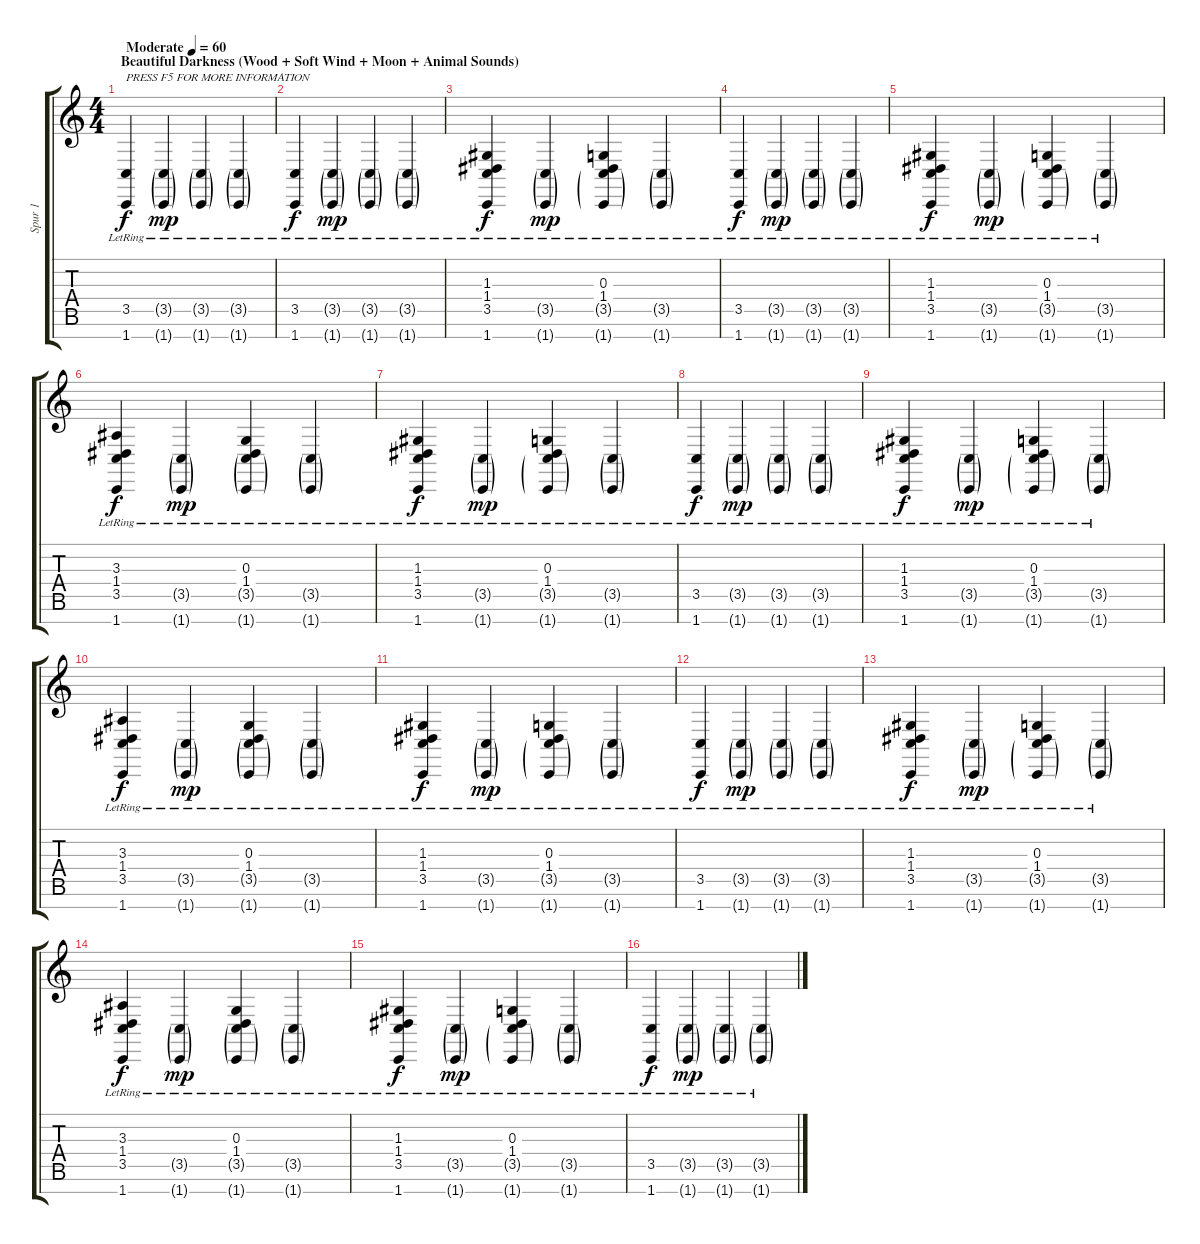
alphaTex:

\track ("Spur 1" "Spur 1") {instrument brightacousticpiano}
\staff {score tabs}
\tuning (E4 B3 G3 D3 A2 E2 B1) {hide}
\ts (4 4)
\section ("" "Beautiful Darkness (Wood + Soft Wind + Moon + Animal Sounds)")
\tempo (60 "Moderate")
\clef g2
\ks c
(3.5{lr} 1.7{lr}).4{txt "PRESS F5 FOR MORE INFORMATION" dy f instrument brightacousticpiano} (3.5{g lr} 1.7{g lr}).4{dy mp} (3.5{g lr} 1.7{g lr}).4 (3.5{g lr} 1.7{g lr}).4 |
(3.5{lr} 1.7{lr}).4{dy f} (3.5{g lr} 1.7{g lr}).4{dy mp} (3.5{g lr} 1.7{g lr}).4 (3.5{g lr} 1.7{g lr}).4 |
(1.3{lr} 1.4{lr} 3.5{lr} 1.7{lr}).4{dy f} (3.5{g lr} 1.7{g lr}).4{dy mp} (0.3{lr} 1.4{lr} 3.5{g lr} 1.7{g lr}).4 (3.5{g lr} 1.7{g lr}).4 |
(3.5{lr} 1.7{lr}).4{dy f} (3.5{g lr} 1.7{g lr}).4{dy mp} (3.5{g lr} 1.7{g lr}).4 (3.5{g lr} 1.7{g lr}).4 |
(1.3{lr} 1.4{lr} 3.5{lr} 1.7{lr}).4{dy f} (3.5{g lr} 1.7{g lr}).4{dy mp} (0.3{lr} 1.4{lr} 3.5{g lr} 1.7{g lr}).4 (3.5{g lr} 1.7{g lr}).4 |
(3.3{lr} 1.4{lr} 3.5{lr} 1.7{lr}).4{dy f} (3.5{g lr} 1.7{g lr}).4{dy mp} (0.3{lr} 1.4{lr} 3.5{g lr} 1.7{g lr}).4 (3.5{g lr} 1.7{g lr}).4 |
(1.3{lr} 1.4{lr} 3.5{lr} 1.7{lr}).4{dy f} (3.5{g lr} 1.7{g lr}).4{dy mp} (0.3{lr} 1.4{lr} 3.5{g lr} 1.7{g lr}).4 (3.5{g lr} 1.7{g lr}).4 |
(3.5{lr} 1.7{lr}).4{dy f} (3.5{g lr} 1.7{g lr}).4{dy mp} (3.5{g lr} 1.7{g lr}).4 (3.5{g lr} 1.7{g lr}).4 |
(1.3{lr} 1.4{lr} 3.5{lr} 1.7{lr}).4{dy f} (3.5{g lr} 1.7{g lr}).4{dy mp} (0.3{lr} 1.4{lr} 3.5{g lr} 1.7{g lr}).4 (3.5{g lr} 1.7{g lr}).4 |
(3.3{lr} 1.4{lr} 3.5{lr} 1.7{lr}).4{dy f} (3.5{g lr} 1.7{g lr}).4{dy mp} (0.3{lr} 1.4{lr} 3.5{g lr} 1.7{g lr}).4 (3.5{g lr} 1.7{g lr}).4 |
(1.3{lr} 1.4{lr} 3.5{lr} 1.7{lr}).4{dy f} (3.5{g lr} 1.7{g lr}).4{dy mp} (0.3{lr} 1.4{lr} 3.5{g lr} 1.7{g lr}).4 (3.5{g lr} 1.7{g lr}).4 |
(3.5{lr} 1.7{lr}).4{dy f} (3.5{g lr} 1.7{g lr}).4{dy mp} (3.5{g lr} 1.7{g lr}).4 (3.5{g lr} 1.7{g lr}).4 |
(1.3{lr} 1.4{lr} 3.5{lr} 1.7{lr}).4{dy f} (3.5{g lr} 1.7{g lr}).4{dy mp} (0.3{lr} 1.4{lr} 3.5{g lr} 1.7{g lr}).4 (3.5{g lr} 1.7{g lr}).4 |
(3.3{lr} 1.4{lr} 3.5{lr} 1.7{lr}).4{dy f} (3.5{g lr} 1.7{g lr}).4{dy mp} (0.3{lr} 1.4{lr} 3.5{g lr} 1.7{g lr}).4 (3.5{g lr} 1.7{g lr}).4 |
(1.3{lr} 1.4{lr} 3.5{lr} 1.7{lr}).4{dy f} (3.5{g lr} 1.7{g lr}).4{dy mp} (0.3{lr} 1.4{lr} 3.5{g lr} 1.7{g lr}).4 (3.5{g lr} 1.7{g lr}).4 |
(3.5{lr} 1.7{lr}).4{dy f} (3.5{g lr} 1.7{g lr}).4{dy mp} (3.5{g lr} 1.7{g lr}).4 (3.5{g lr} 1.7{g lr}).4
